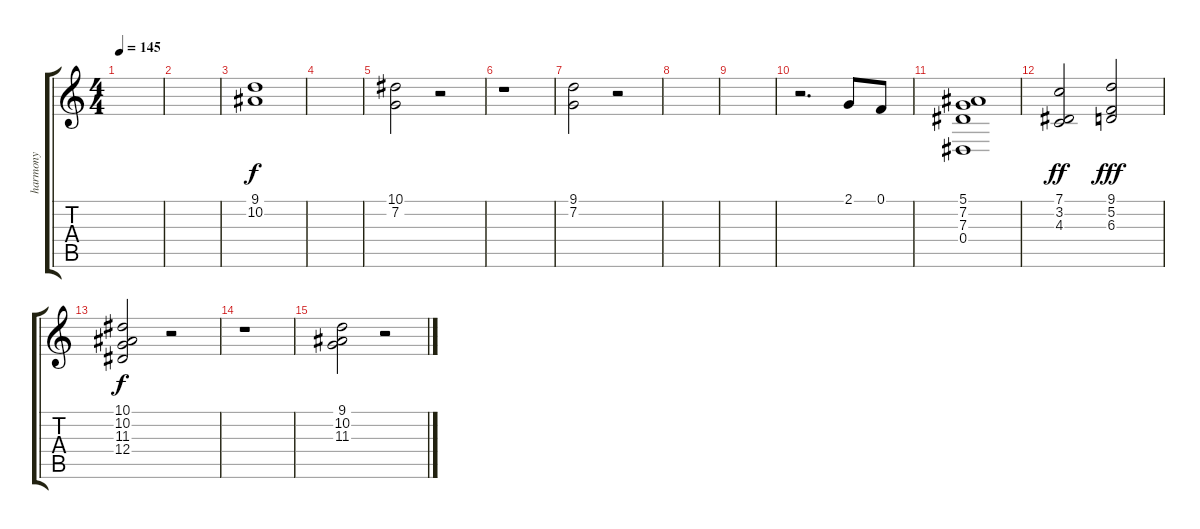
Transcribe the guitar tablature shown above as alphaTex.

\track ("harmony" "harmony") {instrument synthvoice}
\staff {score tabs}
\tuning (F4 C4 Ab3 Eb3 Bb2 F2) {hide}
\ts (4 4)
\tempo 145
\clef g2
\ks c
|
|
(9.1 10.2).1 |
|
(10.1 7.2).2 r.2 |
r.1 |
(9.1 7.2).2 r.2 |
|
|
r.2{d} 2.1.8 0.1.8 |
(5.1 7.2 7.3 0.4).1 |
(7.1 3.2 4.3).2{dy ff} (9.1 5.2 6.3).2{dy fff} |
(10.1 10.2 11.3 12.4).2{dy f} r.2 |
r.1 |
(9.1 10.2 11.3).2 r.2
